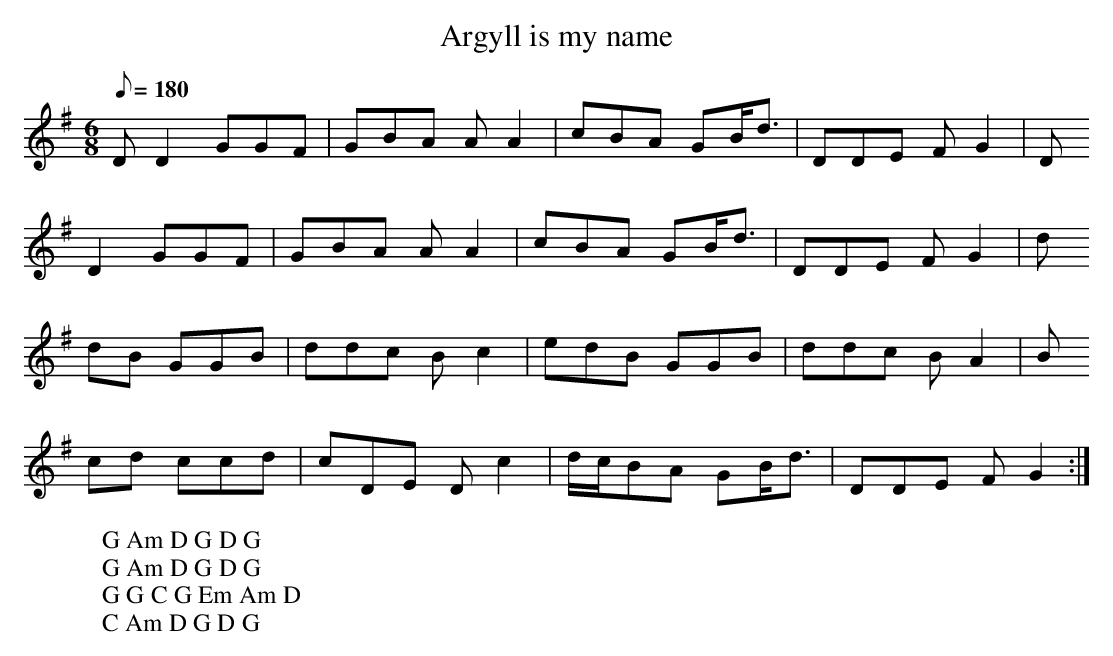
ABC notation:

X:1
T:Argyll is my name
M:6/8
L:1/8
Q:180
K:G
DD2 GGF|GBA AA2|cBA GB/d3/2|DDE FG2|D
W:G Am D G D G
D2 GGF|GBA AA2|cBA GB/d3/2|DDE FG2|d
W:G Am D G D G
dB GGB|ddc Bc2|edB GGB|ddc BA2|B
W:G G C G Em Am D
cd ccd|cDE Dc2|d/c/BA GB/d3/2|DDE FG2:|
W:C Am D G D G
